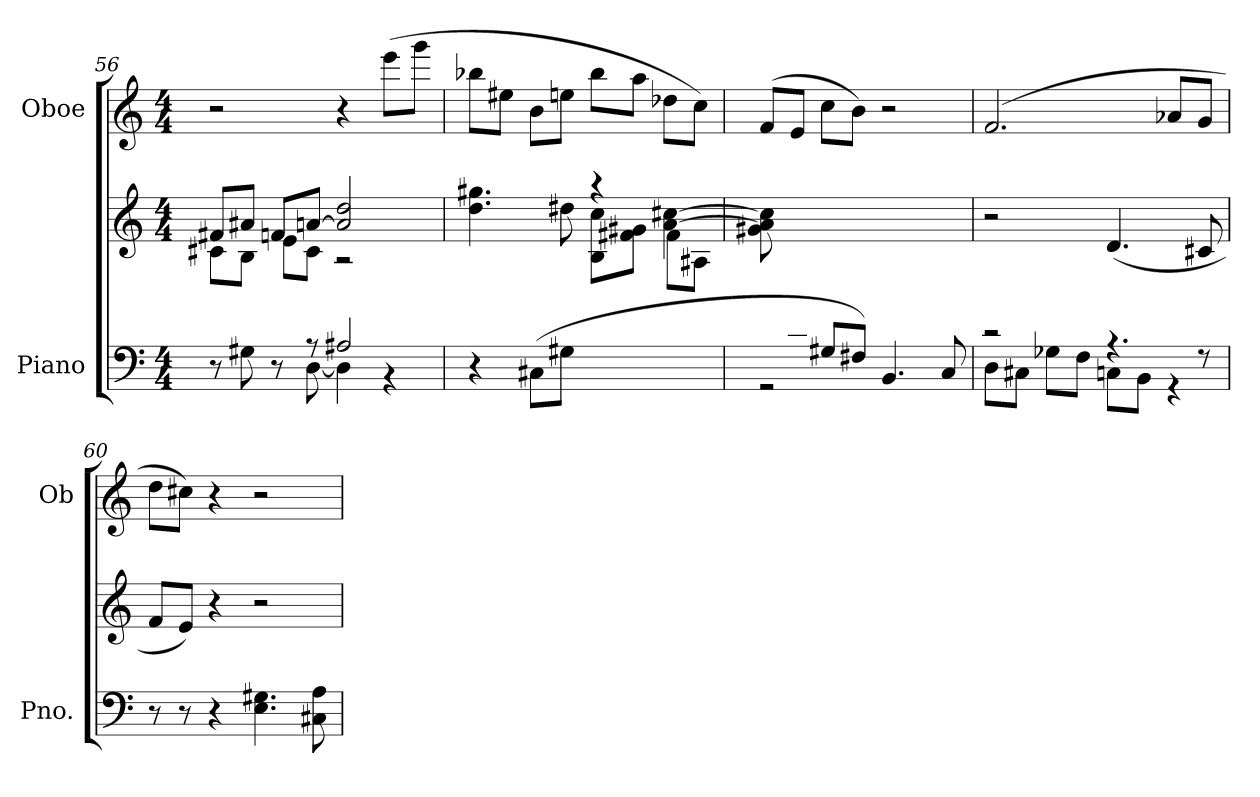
**kern	**kern	**kern
*part2	*part2	*part1
*staff3	*staff2	*staff1
*I"Piano	*	*I"Oboe
*I'Pno.	*	*I'Ob
*clefF4	*clefG2	*clefG2
*k[]	*k[]	*k[]
*M4/4	*M4/4	*M4/4
=56	=56	=56
*^	*^	*
8r	4.ryy	8f#X/L	8c#X\L	2r
8G#X\	.	8a#X/J	8B\J	.
8r	.	8fn/L	8e\L	.
8r	[8D\	[8an/J	8c#\J	.
2A#X/	4D\]	2a/] 2dd/	2r	4r
.	4r	.	.	(>8eee\L
.	.	.	.	8ggg\J
*v	*v	*	*	*
!!LO:LB:g=z
=57	=57	=57	=57
4r	4.dd\ 4.gg#X\	2ryy	8bb-X\L
.	.	.	8ee#X\J
(>8C#X\L	.	.	8b\L
8G#X\J	8dd#X\	.	8een\J
2ryy	4r	8B\ 8cc\L	8bb-\L
.	.	8f#X\ 8g#X\J	8aa\J
.	[4a\ [4cc#X\	8f#\L	8dd-X\L
.	.	8A#X\J)	8cc\J)
*	*v	*v	*
=58	=58	=58
*^	*	*
8ryy	2r	(>8g#X\ 8a\] 8cc#\]L	(>8f/L
8d#X/J	.	2..ryy	8e/J
8G#X/L	.	.	8cc\L
8F#X/J)	.	.	8b\J)
4.BB/	2ryy	.	2r
8C/	.	.	.
=59	=59	=59	=59
2r	8D\L	2r	(>2.f/
.	8C#X\J	.	.
.	8G-X\L	.	.
.	8F\J	.	.
4.r	8Cn\L	(<4.d/	.
.	8BB\J	.	.
.	4r	.	8a-X/L
8r	.	8c#X/	8g/J
*v	*v	*	*
=60	=60	=60
8r	8f/L	8dd\L
8r	8e/J)	8cc#X\J)
4r	4r	4r
4.E\ 4.G#X\	2r	2r
8C#X\ 8A\	.	.
=	=	=
*-	*-	*-
